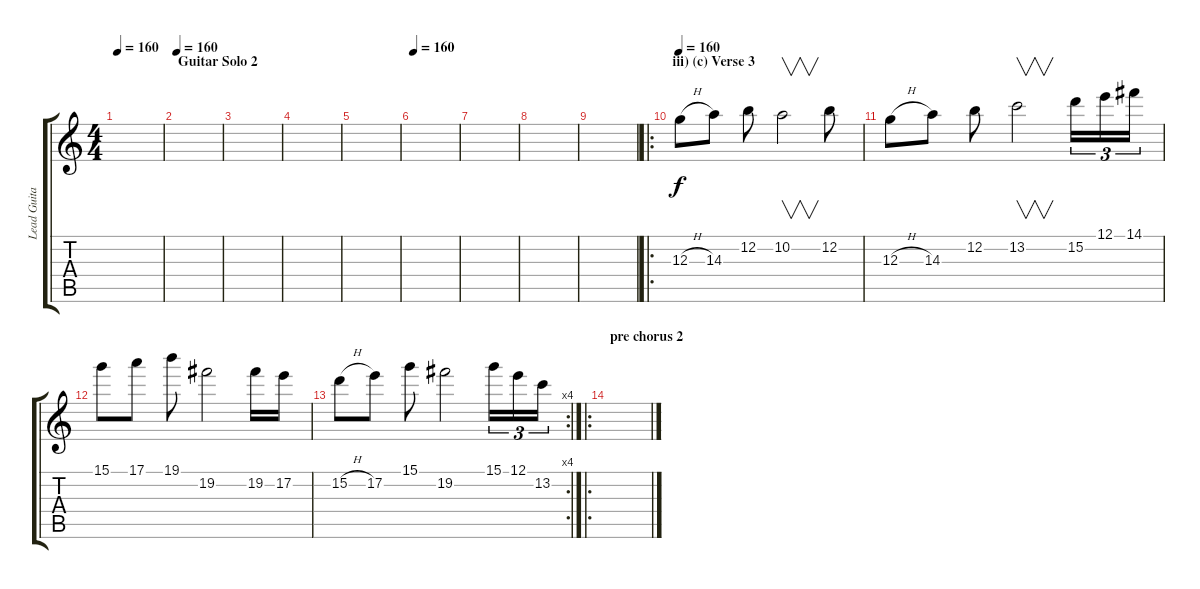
\track ("Lead Guitar" "Lead Guita") {instrument distortionguitar}
\staff {score tabs}
\tuning (E4 B3 G3 D3 A2 E2) {hide}
\ts (4 4)
\tempo 160
\clef g2
\ks c
|
\section ("" "Guitar Solo 2")
\tempo 160
|
|
|
|
\tempo 160
|
|
|
|
\ro
\section ("" "iii) (c) Verse 3")
\tempo 160
12.3{h}.8 14.3.8 12.2.8 10.2.2{v} 12.2.8 |
12.3{h}.8 14.3.8 12.2.8 13.2.2{v} 15.2.16{tu (3 2)} 12.1.16{tu (3 2)} 14.1.16{tu (3 2)} |
15.1.8 17.1.8 19.1.8 19.2.2 19.2.16 17.2.16 |
\rc 4
15.2{h}.8 17.2.8 15.1.8 19.2.2 15.1.16{tu (3 2)} 12.1.16{tu (3 2)} 13.2.16{tu (3 2)} |
\ro
\section ("" "pre chorus 2")
